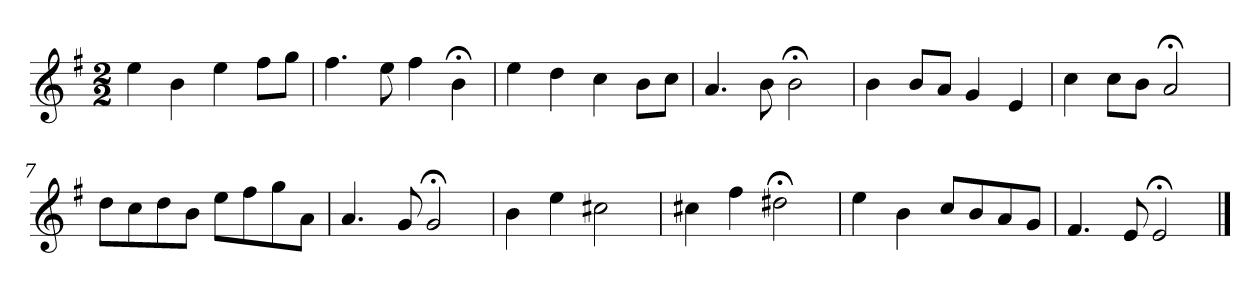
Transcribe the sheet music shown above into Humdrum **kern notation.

**kern
*part1
*staff1
*k[f#]
*e:
*M2/2
*MM120
=1
4ee
4b
4ee
8ff#L
8ggJ
=2
4.ff#
8ee
4ff#
4b;<
=3
4ee
4dd
4cc
8bL
8ccJ
=4
4.a
8b
2b;<
=5
4b
8bL
8aJ
4g
4e
=6
4cc
8ccL
8bJ
2a;<
=7
8ddL
8cc
8dd
8bJ
8eeL
8ff#
8gg
8aJ
=8
4.a
8g
2g;<
=9
4b
4ee
2cc#X
=10
4cc#X
4ff#
2dd#X;<
=11
4ee
4b
8ccL
8b
8a
8gJ
=12
4.f#
8e
2e;<
==
*-
